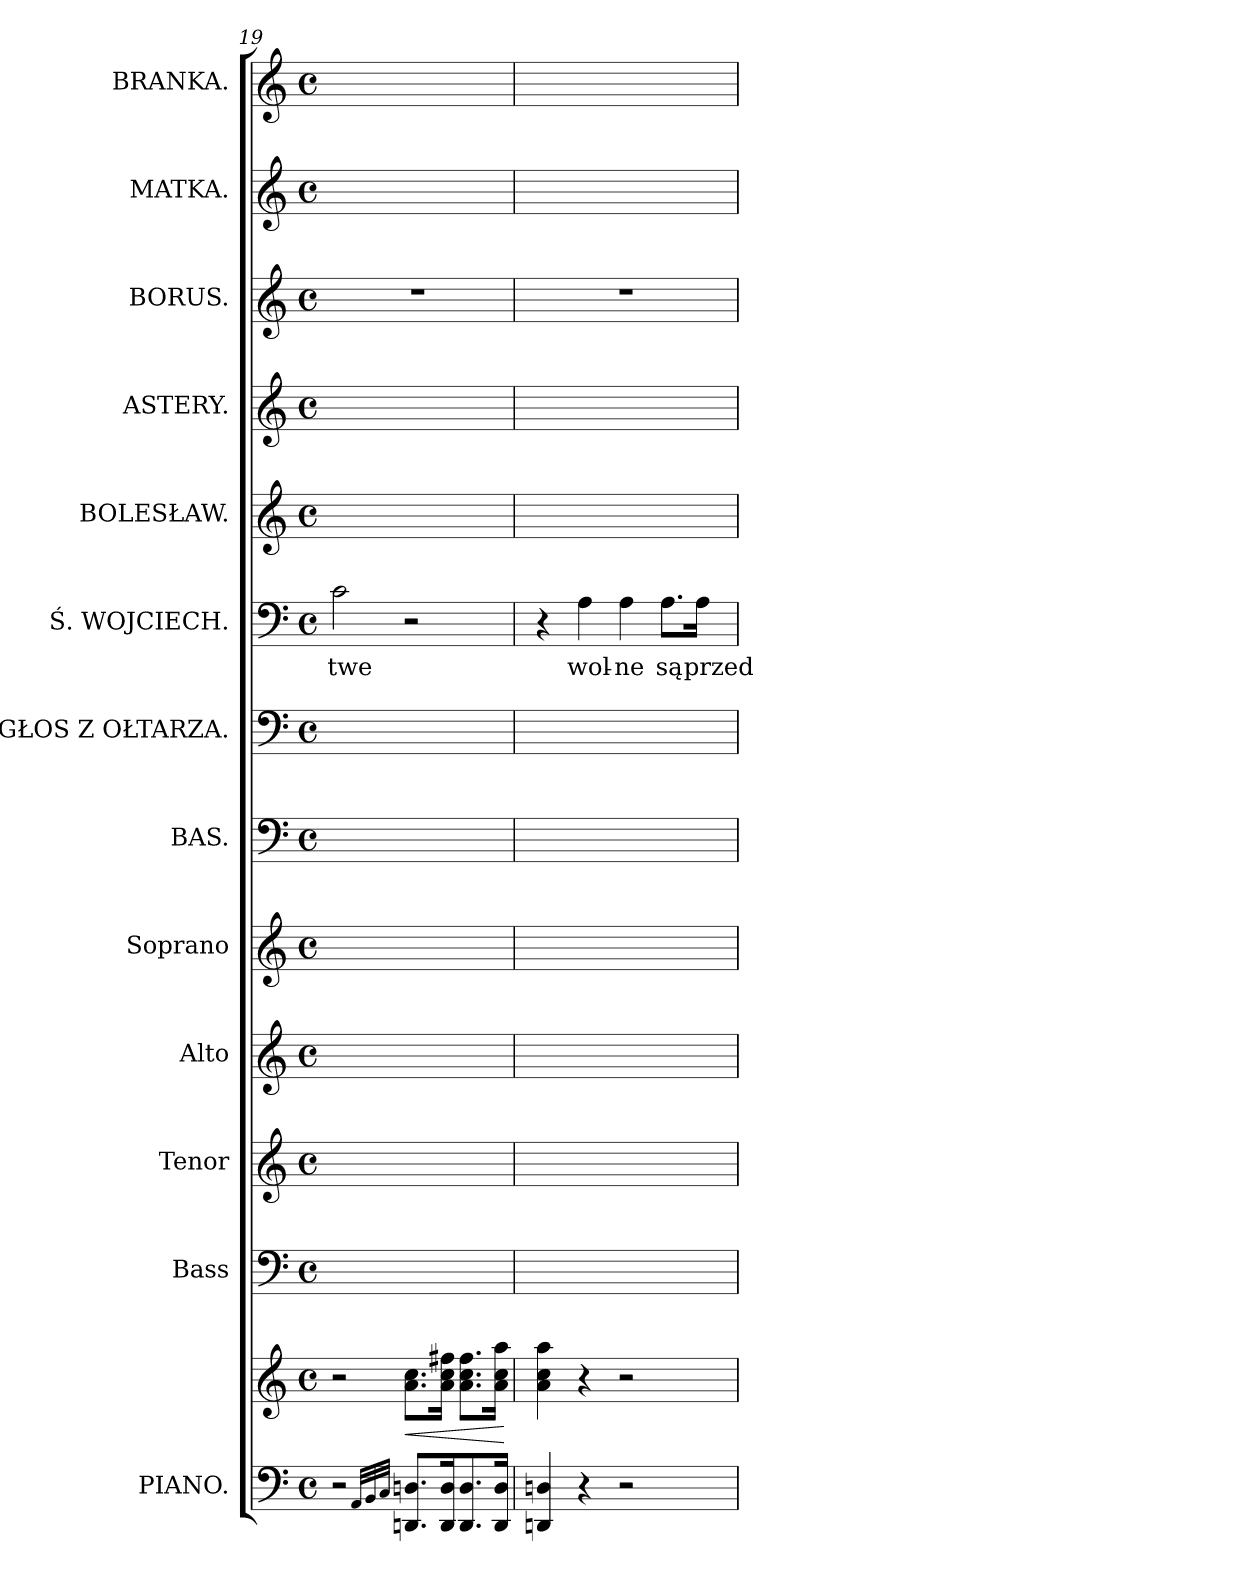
**kern	**kern	**dynam	**kern	**kern	**kern	**kern	**kern	**kern	**kern	**text	**kern	**kern	**kern	**kern	**kern
*part13	*part13	*part13	*part12	*part11	*part10	*part9	*part8	*part7	*part6	*part6	*part5	*part4	*part3	*part2	*part1
*staff14	*staff13	*staff13/14	*staff12	*staff11	*staff10	*staff9	*staff8	*staff7	*staff6	*staff6	*staff5	*staff4	*staff3	*staff2	*staff1
*I"PIANO.	*	*	*I"Bass	*I"Tenor	*I"Alto	*I"Soprano	*I"BAS.	*I"GŁOS Z OŁTARZA.	*I"Ś. WOJCIECH.	*	*I"BOLESŁAW.	*I"ASTERY.	*I"BORUS.	*I"MATKA.	*I"BRANKA.
*I'Pno	*	*	*I'B	*I'T	*I'A	*I'S	*I'Bas.	*I'Gł	*I'Ś. W.	*	*I'Bol	*I'As	*I'Bo	*I'M	*I'Br
*clefF4	*clefG2	*	*clefF4	*clefG2	*clefG2	*clefG2	*clefF4	*clefF4	*clefF4	*	*clefG2	*clefG2	*clefG2	*clefG2	*clefG2
*	*	*	*	*ITrd8c12	*	*	*	*	*	*	*ITrd8c12	*	*ITrd8c12	*	*
*k[]	*k[]	*	*k[]	*k[]	*k[]	*k[]	*k[]	*k[]	*k[]	*	*k[]	*k[]	*k[]	*k[]	*k[]
*M4/4	*M4/4	*	*M4/4	*M4/4	*M4/4	*M4/4	*M4/4	*M4/4	*M4/4	*	*M4/4	*M4/4	*M4/4	*M4/4	*M4/4
*met(c)	*met(c)	*	*met(c)	*met(c)	*met(c)	*met(c)	*met(c)	*met(c)	*met(c)	*	*met(c)	*met(c)	*met(c)	*met(c)	*met(c)
=19	=19	=19	=19	=19	=19	=19	=19	=19	=19	=19	=19	=19	=19	=19	=19
2r	2r	.	1ryy	1ryy	1ryy	1ryy	1ryy	1ryy	2c\	twe	1ryy	1ryy	1r	1ryy	1ryy
32qqAA/LLL	.	.	.	.	.	.	.	.	.	.	.	.	.	.	.
32qqBB/	.	.	.	.	.	.	.	.	.	.	.	.	.	.	.
32qqC/JJJ	.	.	.	.	.	.	.	.	.	.	.	.	.	.	.
8.DDn/ 8.Dn/L	8.a\ 8.cc\L	<	.	.	.	.	.	.	2r	.	.	.	.	.	.
16DD/ 16D/K	16a\ 16cc\ 16ff#X\Jk	.	.	.	.	.	.	.	.	.	.	.	.	.	.
8.DD/ 8.D/	8.a\ 8.cc\ 8.ff#\L	.	.	.	.	.	.	.	.	.	.	.	.	.	.
16DD/ 16D/Jk	16a\ 16cc\ 16aa\Jk	.	.	.	.	.	.	.	.	.	.	.	.	.	.
.	.	[	.	.	.	.	.	.	.	.	.	.	.	.	.
=20	=20	=20	=20	=20	=20	=20	=20	=20	=20	=20	=20	=20	=20	=20	=20
4DDn/ 4Dn/	4a\ 4cc\ 4aa\	.	1ryy	1ryy	1ryy	1ryy	1ryy	1ryy	4r	.	1ryy	1ryy	1r	1ryy	1ryy
4r	4r	.	.	.	.	.	.	.	4A\	wol-	.	.	.	.	.
2r	2r	.	.	.	.	.	.	.	4A\	-ne	.	.	.	.	.
.	.	.	.	.	.	.	.	.	8.A\L	są	.	.	.	.	.
.	.	.	.	.	.	.	.	.	16A\Jk	przed	.	.	.	.	.
=	=	=	=	=	=	=	=	=	=	=	=	=	=	=	=
*-	*-	*-	*-	*-	*-	*-	*-	*-	*-	*-	*-	*-	*-	*-	*-
